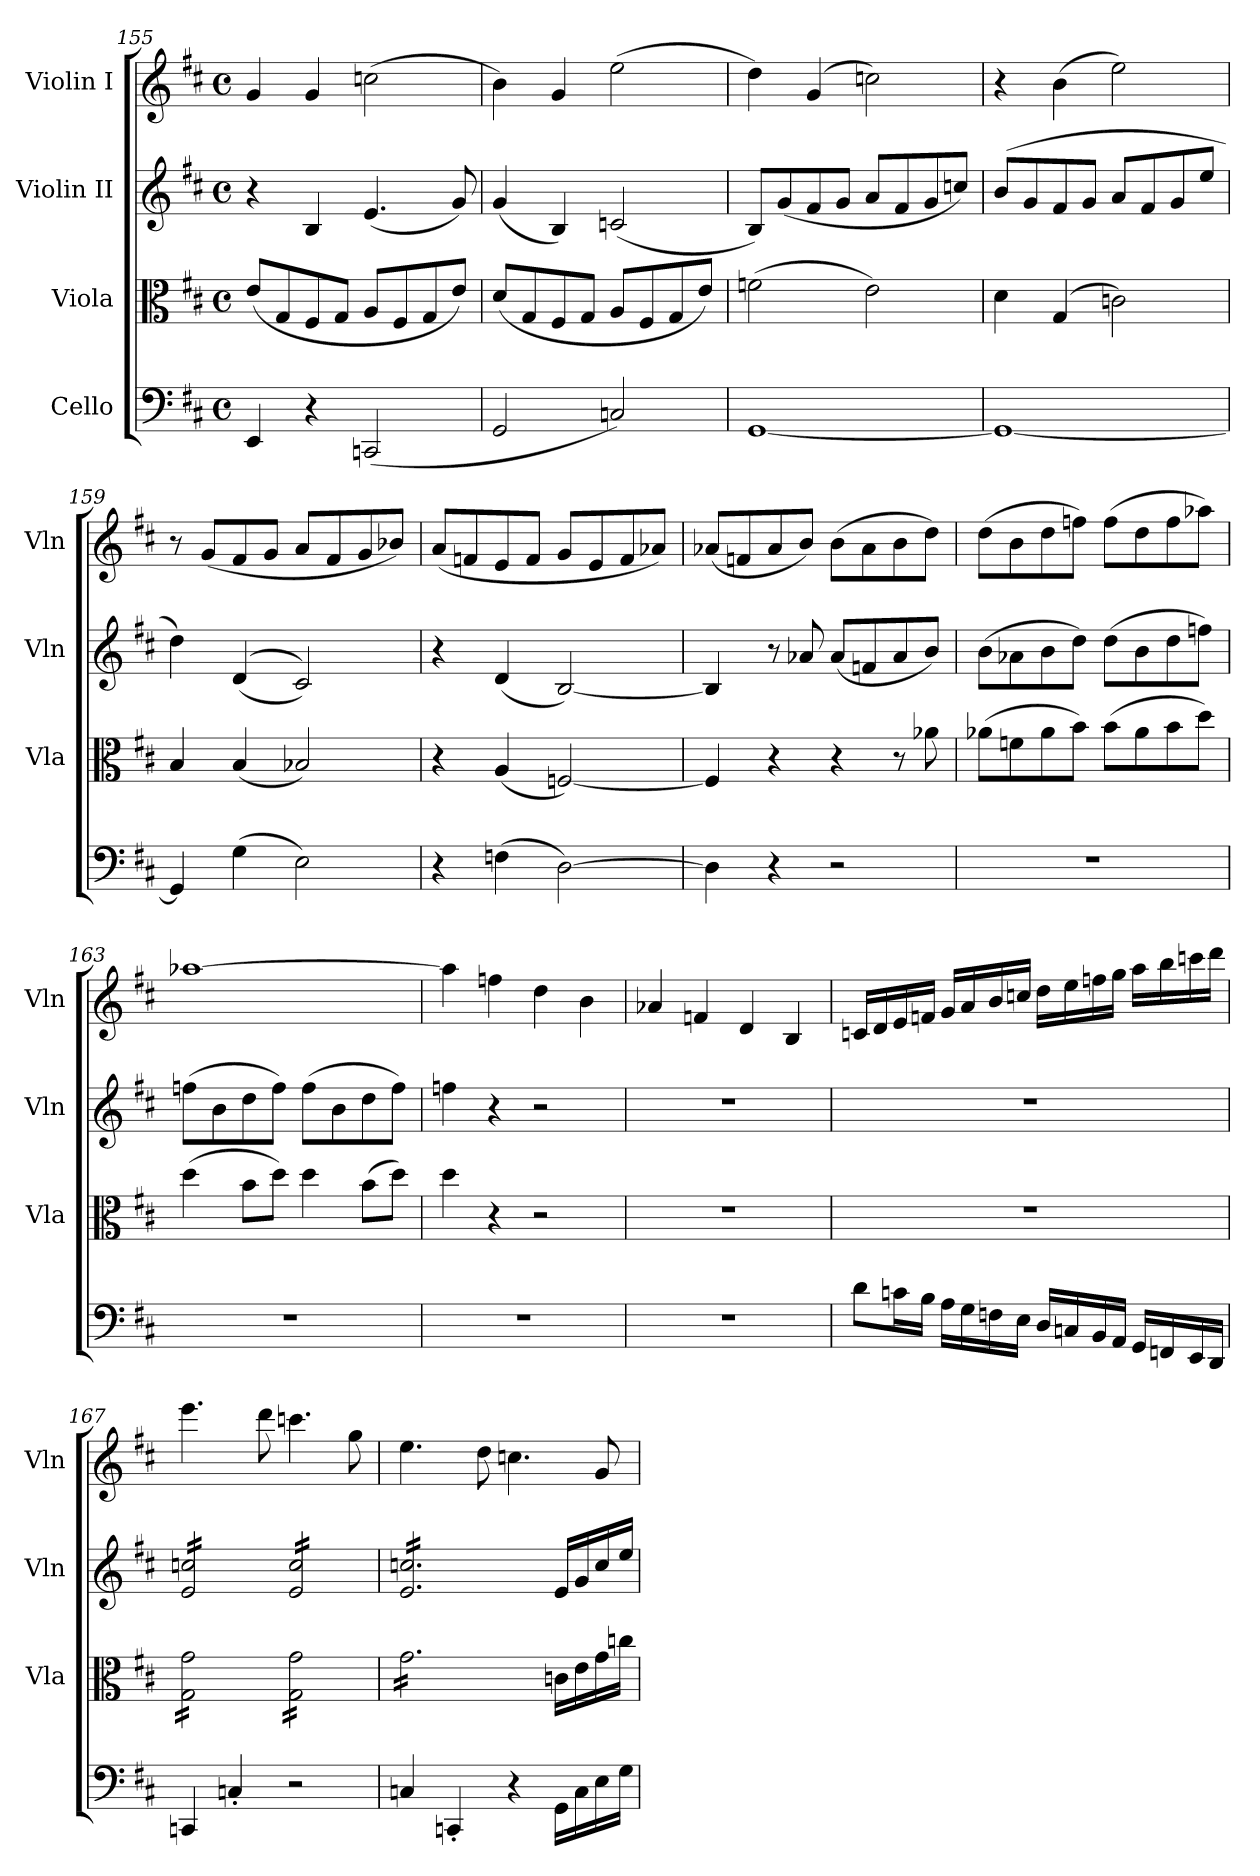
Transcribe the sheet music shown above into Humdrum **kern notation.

**kern	**kern	**kern	**kern
*part4	*part3	*part2	*part1
*staff4	*staff3	*staff2	*staff1
*I"Cello	*I"Viola	*I"Violin II	*I"Violin I
*	*I'Vla	*I'Vln	*I'Vln
*clefF4	*clefC3	*clefG2	*clefG2
*k[f#c#]	*k[f#c#]	*k[f#c#]	*k[f#c#]
*M4/4	*M4/4	*M4/4	*M4/4
*met(c)	*met(c)	*met(c)	*met(c)
=155	=155	=155	=155
4EE/	(<8e/L	4r	4g/
.	8G/	.	.
4r	8F#/	4B/	4g/
.	8G/J	.	.
(<2CCn/	8A/L	(<4.e/	(>2ccn\
.	8F#/	.	.
.	8G/	.	.
.	8e/J)	8g/)	.
=156	=156	=156	=156
2GG/	(<8d/L	(<4g/	4b\)
.	8G/	.	.
.	8F#/	4B/)	4g/
.	8G/J	.	.
2Cn/)	8A/L	(<2cn/	(>2ee\
.	8F#/	.	.
.	8G/	.	.
.	8e/J)	.	.
=157	=157	=157	=157
[1GG	(>2fn\	8B/L)	4dd\)
.	.	(<8g/	.
.	.	8f#/	(>4g/
.	.	8g/J	.
.	2e\)	8a/L	2ccn\)
.	.	8f#/	.
.	.	8g/	.
.	.	8ccn/J)	.
=158	=158	=158	=158
1GG_	4d\	(<8b/L	4r
.	.	8g/	.
.	(>4G/	8f#/	(>4b\
.	.	8g/J	.
.	2cn\)	8a/L	2ee\)
.	.	8f#/	.
.	.	8g/	.
.	.	8ee/J	.
=159	=159	=159	=159
4GG/]	4B/	4dd\)	8r
.	.	.	(<8g/L
(>4G\	(<4B/	(<(<4d/	8f#/
.	.	.	8g/J
2E\)	2B-X/)	2c#/))	8a/L
.	.	.	8f#/
.	.	.	8g/
.	.	.	8b-X/J)
!!LO:LB:g=z
=160	=160	=160	=160
4r	4r	4r	(<8a/L
.	.	.	8fn/
(>4Fn\	(<4A/	(<4d/	8e/
.	.	.	8f/J
[2D\)	[2Fn/)	[2B/)	8g/L
.	.	.	8e/
.	.	.	8f/
.	.	.	8a-X/J)
=161	=161	=161	=161
4D\]	4F/]	4B/]	(<8a-X/L
.	.	.	8fn/
4r	4r	8r	8a-/
.	.	8a-X/	8b/J)
2r	4r	(<8a-/L	(>8b\L
.	.	8fn/	8a-\
.	8r	8a-/	8b\
.	8a-X\	8b/J)	8dd\J)
=162	=162	=162	=162
1r	(>8a-X\L	(>8b\L	(>8dd\L
.	8fn\	8a-X\	8b\
.	8a-\	8b\	8dd\
.	8b\J)	8dd\J)	8ffn\J)
.	(>8b\L	(>8dd\L	(>8ff\L
.	8a-\	8b\	8dd\
.	8b\	8dd\	8ff\
.	8dd\J)	8ffn\J)	8aa-X\J)
=163	=163	=163	=163
1r	(>4dd\	(>8ffn\L	[1aa-X
.	.	8b\	.
.	8b\L	8dd\	.
.	8dd\J)	8ff\J)	.
.	4dd\	(>8ff\L	.
.	.	8b\	.
.	(>8b\L	8dd\	.
.	8dd\J)	8ff\J)	.
=164	=164	=164	=164
1r	4dd\	4ffn\	4aa-\]
.	4r	4r	4ffn\
.	2r	2r	4dd\
.	.	.	4b\
=165	=165	=165	=165
1r	1r	1r	4a-X/
.	.	.	4fn/
.	.	.	4d/
.	.	.	4B/
=166	=166	=166	=166
8d\L	1r	1r	16cn/LL
.	.	.	16d/
16cn\L	.	.	16e/
16B\JJ	.	.	16fn/JJ
16A\LL	.	.	16g/LL
16G\	.	.	16a/
16Fn\	.	.	16b/
16E\JJ	.	.	16ccn/JJ
16D/LL	.	.	16dd\LL
16Cn/	.	.	16ee\
16BB/	.	.	16ffn\
16AA/JJ	.	.	16gg\JJ
16GG/LL	.	.	16aa\LL
16FFn/	.	.	16bb\
16EE/	.	.	16cccn\
16DD/JJ	.	.	16ddd\JJ
=167	=167	=167	=167
*	*tremolo	*	*
*	*	*tremolo	*
4CCn/	16G\ 16g\LL	16e/ 16ccn/LL	4.eee\
.	16G\ 16g\	16e/ 16ccn/	.
.	16G\ 16g\	16e/ 16ccn/	.
.	16G\ 16g\	16e/ 16ccn/	.
4Cn'/	16G\ 16g\	16e/ 16ccn/	.
.	16G\ 16g\	16e/ 16ccn/	.
.	16G\ 16g\	16e/ 16ccn/	8ddd\
.	16G\ 16g\JJ	16e/ 16ccn/JJ	.
2r	16G\ 16g\LL	16e/ 16cc/LL	4.cccn\
.	16G\ 16g\	16e/ 16cc/	.
.	16G\ 16g\	16e/ 16cc/	.
.	16G\ 16g\	16e/ 16cc/	.
.	16G\ 16g\	16e/ 16cc/	.
.	16G\ 16g\	16e/ 16cc/	.
.	16G\ 16g\	16e/ 16cc/	8gg\
.	16G\ 16g\JJ	16e/ 16cc/JJ	.
!!LO:LB:g=z
=168	=168	=168	=168
4Cn/	16g\LL	16e/ 16ccn/LL	4.ee\
.	16g\	16e/ 16ccn/	.
.	16g\	16e/ 16ccn/	.
.	16g\	16e/ 16ccn/	.
4CCn'/	16g\	16e/ 16ccn/	.
.	16g\	16e/ 16ccn/	.
.	16g\	16e/ 16ccn/	8dd\
.	16g\	16e/ 16ccn/	.
4r	16g\	16e/ 16ccn/	4.ccn\
.	16g\	16e/ 16ccn/	.
.	16g\	16e/ 16ccn/	.
.	16g\JJ	16e/ 16ccn/JJ	.
*	*	*Xtremolo	*
*	*Xtremolo	*	*
16GG\LL	16cn\LL	16e/LL	.
16C\	16e\	16g/	.
16E\	16g\	16cc/	8g/
16G\JJ	16ccn\JJ	16ee/JJ	.
=	=	=	=
*-	*-	*-	*-
